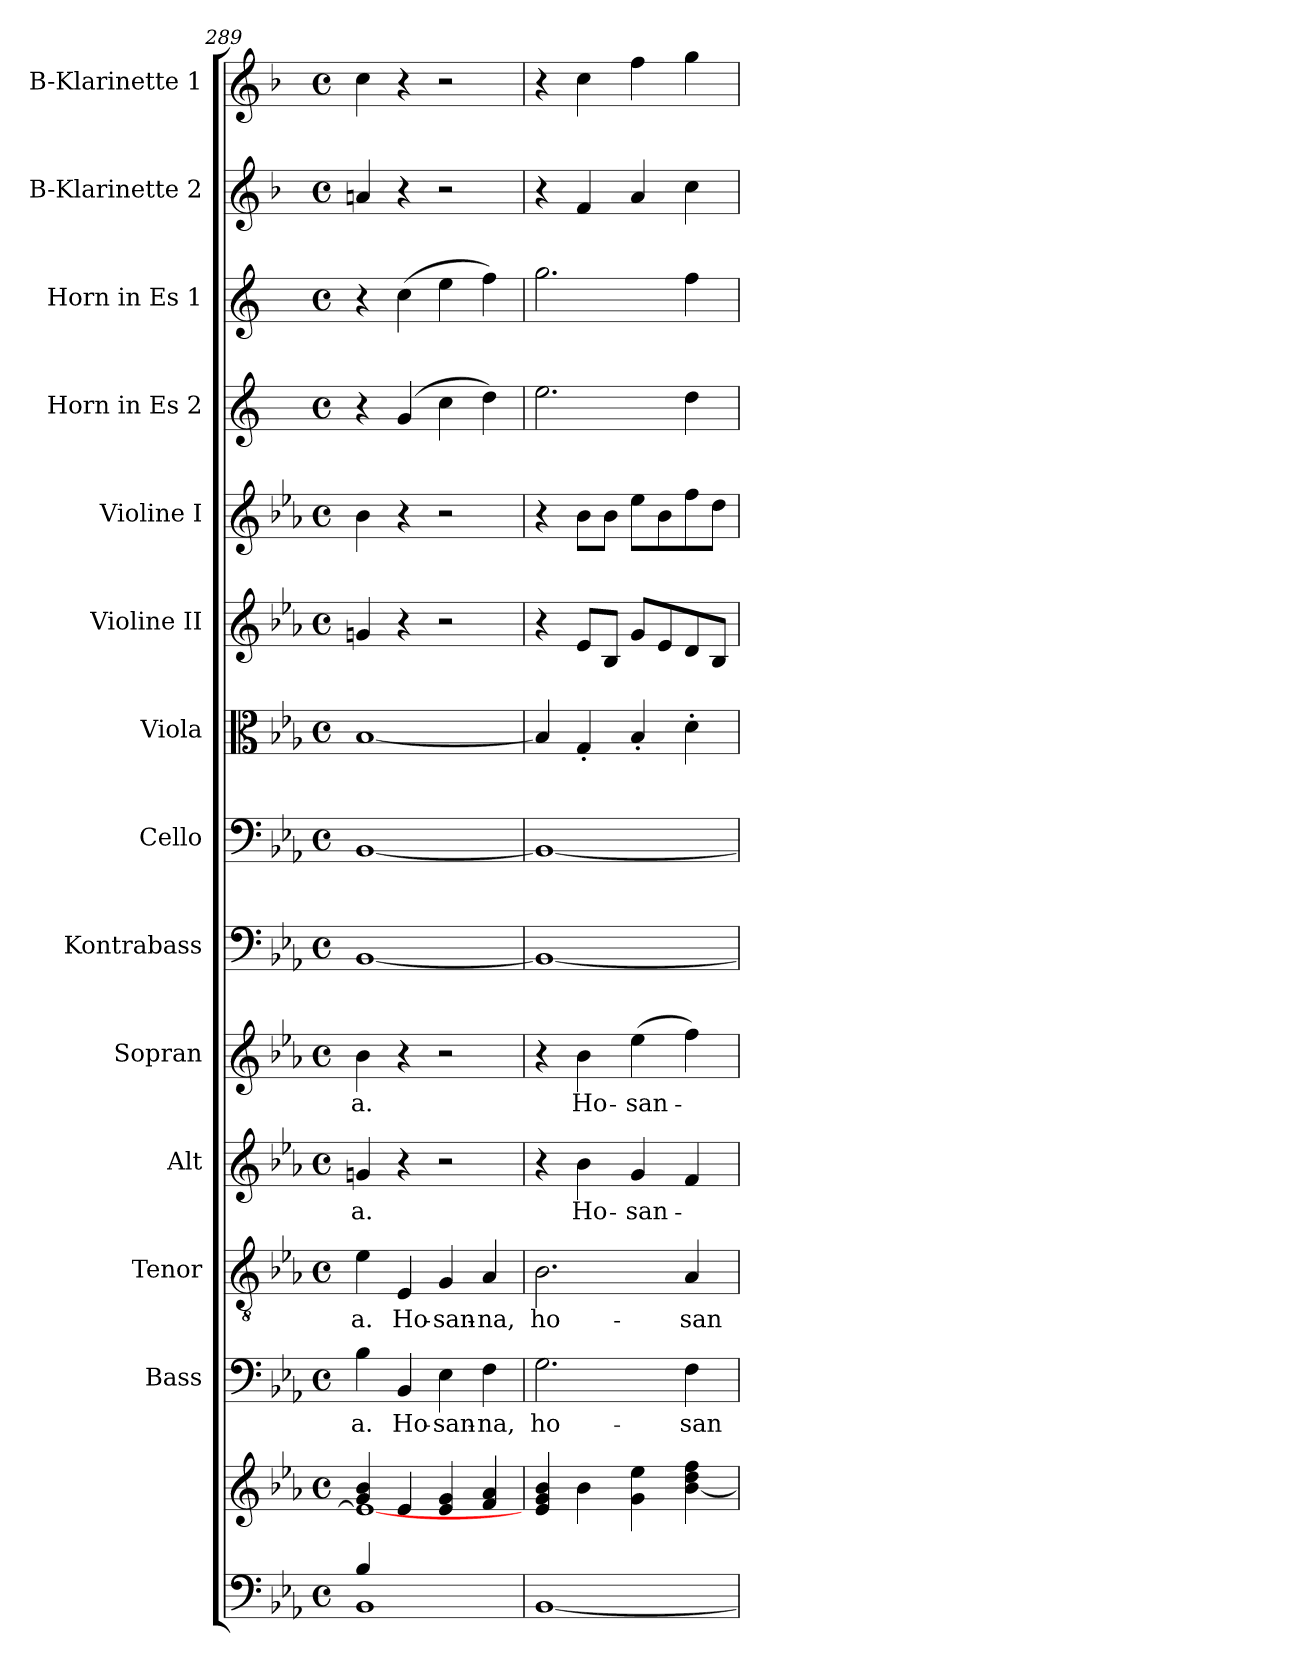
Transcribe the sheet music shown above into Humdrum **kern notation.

**kern	**kern	**kern	**text	**kern	**text	**kern	**text	**kern	**text	**kern	**kern	**kern	**kern	**kern	**kern	**kern	**kern	**kern
*part14	*part14	*part13	*part13	*part12	*part12	*part11	*part11	*part10	*part10	*part9	*part8	*part7	*part6	*part5	*part4	*part3	*part2	*part1
*staff15	*staff14	*staff13	*staff13	*staff12	*staff12	*staff11	*staff11	*staff10	*staff10	*staff9	*staff8	*staff7	*staff6	*staff5	*staff4	*staff3	*staff2	*staff1
*	*	*I"Bass	*	*I"Tenor	*	*I"Alt	*	*I"Sopran	*	*I"Kontrabass	*I"Cello	*I"Viola	*I"Violine II	*I"Violine I	*I"Horn in Es 2	*I"Horn in Es 1	*I"B-Klarinette 2	*I"B-Klarinette 1
*	*	*I'B.	*	*I'T.	*	*I'A.	*	*I'S.	*	*I'Kb.	*	*I'Vla.	*I'Vl. II	*I'Vl. I	*I'Hrn. 2	*I'Hrn. 1	*I'Kl. 2	*I'Kl. 1
*clefF4	*clefG2	*clefF4	*	*clefGv2	*	*clefG2	*	*clefG2	*	*clefF4	*clefF4	*clefC3	*clefG2	*clefG2	*clefG2	*clefG2	*clefG2	*clefG2
*	*	*	*	*	*	*	*	*	*	*ITrd7c12	*	*	*	*	*ITrd5c9	*ITrd5c9	*ITrd1c2	*ITrd1c2
*k[b-e-a-]	*k[b-e-a-]	*k[b-e-a-]	*	*k[b-e-a-]	*	*k[b-e-a-]	*	*k[b-e-a-]	*	*k[b-e-a-]	*k[b-e-a-]	*k[b-e-a-]	*k[b-e-a-]	*k[b-e-a-]	*k[b-e-a-]	*k[b-e-a-]	*k[b-e-a-]	*k[b-e-a-]
*E-:	*E-:	*E-:	*	*E-:	*	*E-:	*	*E-:	*	*E-:	*E-:	*E-:	*E-:	*E-:	*E-:	*E-:	*E-:	*E-:
*M4/4	*M4/4	*M4/4	*	*M4/4	*	*M4/4	*	*M4/4	*	*M4/4	*M4/4	*M4/4	*M4/4	*M4/4	*M4/4	*M4/4	*M4/4	*M4/4
*met(c)	*met(c)	*met(c)	*	*met(c)	*	*met(c)	*	*met(c)	*	*met(c)	*met(c)	*met(c)	*met(c)	*met(c)	*met(c)	*met(c)	*met(c)	*met(c)
=289	=289	=289	=289	=289	=289	=289	=289	=289	=289	=289	=289	=289	=289	=289	=289	=289	=289	=289
*^	*^	*	*	*	*	*	*	*	*	*	*	*	*	*	*	*	*	*
!	!	!	!	!	!LO:LY:b	!	!LO:LY:b	!	!LO:LY:b	!	!LO:LY:b	!	!	!	!	!	!	!	!	!
4B-/	1BB-	4g/ 4b-/	1e-_	4B-\	-a.	4e-\	-a.	4gn/	-a.	4b-\	-a.	[1BBB-	[1BB-	[1B-	4gn/	4b-\	4r	4r	4gn/	4b-\
!	!	!	!	!	!LO:LY:b	!	!LO:LY:b	!	!	!	!	!	!	!	!	!	!	!	!	!
2.ryy	.	4e-/	.	4BB-/	Ho-	4E-/	Ho-	4r	.	4r	.	.	.	.	4r	4r	(4B-/	(>4e-\	4r	4r
!	!	!	!	!	!LO:LY:b	!	!LO:LY:b	!	!	!	!	!	!	!	!	!	!	!	!	!
.	.	4e-/ 4g/	.	4E-\	-san-	4G/	-san-	2r	.	2r	.	.	.	.	2r	2r	4e-\	4g\	2r	2r
!	!	!	!	!	!LO:LY:b	!	!LO:LY:b	!	!	!	!	!	!	!	!	!	!	!	!	!
.	.	4f/ 4a-/	.	4F\	-na,	4A-/	-na,	.	.	.	.	.	.	.	.	.	4f\)	4a-\)	.	.
*v	*v	*	*	*	*	*	*	*	*	*	*	*	*	*	*	*	*	*	*	*
*	*v	*v	*	*	*	*	*	*	*	*	*	*	*	*	*	*	*	*	*
=290	=290	=290	=290	=290	=290	=290	=290	=290	=290	=290	=290	=290	=290	=290	=290	=290	=290	=290
!	!	!	!LO:LY:b	!	!LO:LY:b	!	!	!	!	!	!	!	!	!	!	!	!	!
[1BB-	4e-/ 4g/ 4b-/	2.G\	ho-	2.B-\	ho-	4r	.	4r	.	1BBB-_	1BB-_	4B-/]	4r	4r	2.g\	2.b-\	4r	4r
!	!	!	!	!	!	!	!LO:LY:b	!	!LO:LY:b	!	!	!	!	!	!	!	!	!
.	4b-\	.	.	.	.	4b-\	Ho-	4b-\	Ho-	.	.	4G'</	8e-/L	8b-\L	.	.	4e-/	4b-\
.	.	.	.	.	.	.	.	.	.	.	.	.	8B-/J	8b-\J	.	.	.	.
!	!	!	!	!	!	!	!LO:LY:b	!	!LO:LY:b	!	!	!	!	!	!	!	!	!
.	4g\ 4ee-\	.	.	.	.	4g/	-san-	(>4ee-\	-san-	.	.	4B-'</	8g/L	8ee-\L	.	.	4g/	4ee-\
.	.	.	.	.	.	.	.	.	.	.	.	.	8e-/	8b-\	.	.	.	.
!	!	!	!LO:LY:b	!	!LO:LY:b	!	!	!	!	!	!	!	!	!	!	!	!	!
.	[<4b-\ 4dd\ 4ff\	4F\	-san-	4A-/	-san-	4f/	.	4ff\)	.	.	.	4d'>\	8d/	8ff\	4f\	4a-\	4b-\	4ff\
.	.	.	.	.	.	.	.	.	.	.	.	.	8B-/J	8dd\J	.	.	.	.
=	=	=	=	=	=	=	=	=	=	=	=	=	=	=	=	=	=	=
*-	*-	*-	*-	*-	*-	*-	*-	*-	*-	*-	*-	*-	*-	*-	*-	*-	*-	*-
